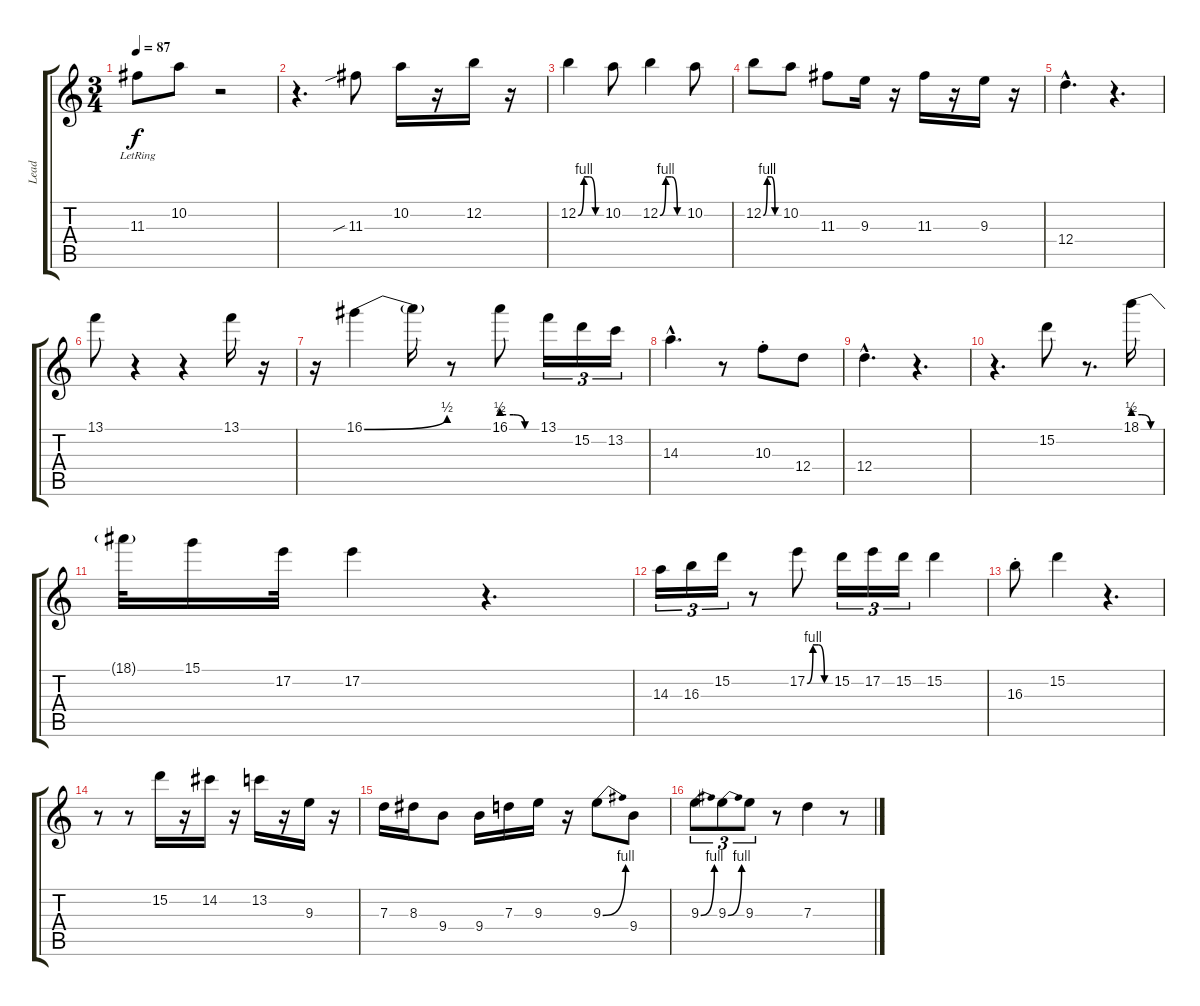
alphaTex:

\track ("Lead" "Lead") {instrument overdrivenguitar}
\staff {score tabs}
\tuning (E4 B3 G3 D3 A2 E2) {hide}
\ts (3 4)
\tempo 87
\clef g2
\ks c
11.3{lr}.8{dy f} 10.2.8 r.2 |
r.4{d} 11.3{sib}.8 10.2.16 r.16 12.2.16 r.16 |
12.2{be (custom 0 0 15 4 30 4 45 0 60 0)}.4 10.2.8 12.2{be (custom 0 0 15 4 30 4 45 0 60 0)}.4 10.2.8 |
12.2{be (custom 0 0 15 4 30 4 45 0 60 0)}.8 10.2.8 11.3.8 9.3.16 r.16 11.3.16 r.16 9.3.16 r.16 |
12.4{hac}.4{d} r.4{d} |
13.1.8 r.4 r.4 13.1.16 r.16 |
r.16 16.1{be (bend 0 0 60 2)}.4 16.1{t}.16 r.8 16.1{be (custom 0 2 20 2 40 0 60 0)}.8 13.1.16{tu (3 2)} 15.2.16{tu (3 2)} 13.2.16{tu (3 2)} |
14.3{hac}.4{d} r.8 10.3{st}.8 12.4.8 |
12.4{hac}.4{d} r.4{d} |
r.4{d} 15.2.8 r.8{d} 18.1{be (custom 0 2 20 2 40 0 60 0)}.16 |
18.1{t}.32 15.1.16 17.2.32 17.2.4 r.4{d} |
14.3.16{tu (3 2)} 16.3.16{tu (3 2)} 15.2.16{tu (3 2)} r.8 17.2{be (custom 0 0 15 4 30 4 45 0 60 0)}.8 15.2.16{tu (3 2)} 17.2.16{tu (3 2)} 15.2.16{tu (3 2)} 15.2.4 |
16.3{st}.8 15.2.4 r.4{d} |
r.8 r.8 15.2.16 r.16 14.2.16 r.16 13.2.16 r.16 9.3.16 r.16 |
7.3.16 8.3.16 9.4.8 9.4.16 7.3.16 9.3.16 r.16 9.3{be (bend 0 0 60 4)}.8 9.4.8 |
9.3{be (bend 0 0 60 4)}.8{tu (3 2)} 9.3{be (bend 0 0 60 4)}.8{tu (3 2)} 9.3.8{tu (3 2)} r.8 7.3.4 r.8
